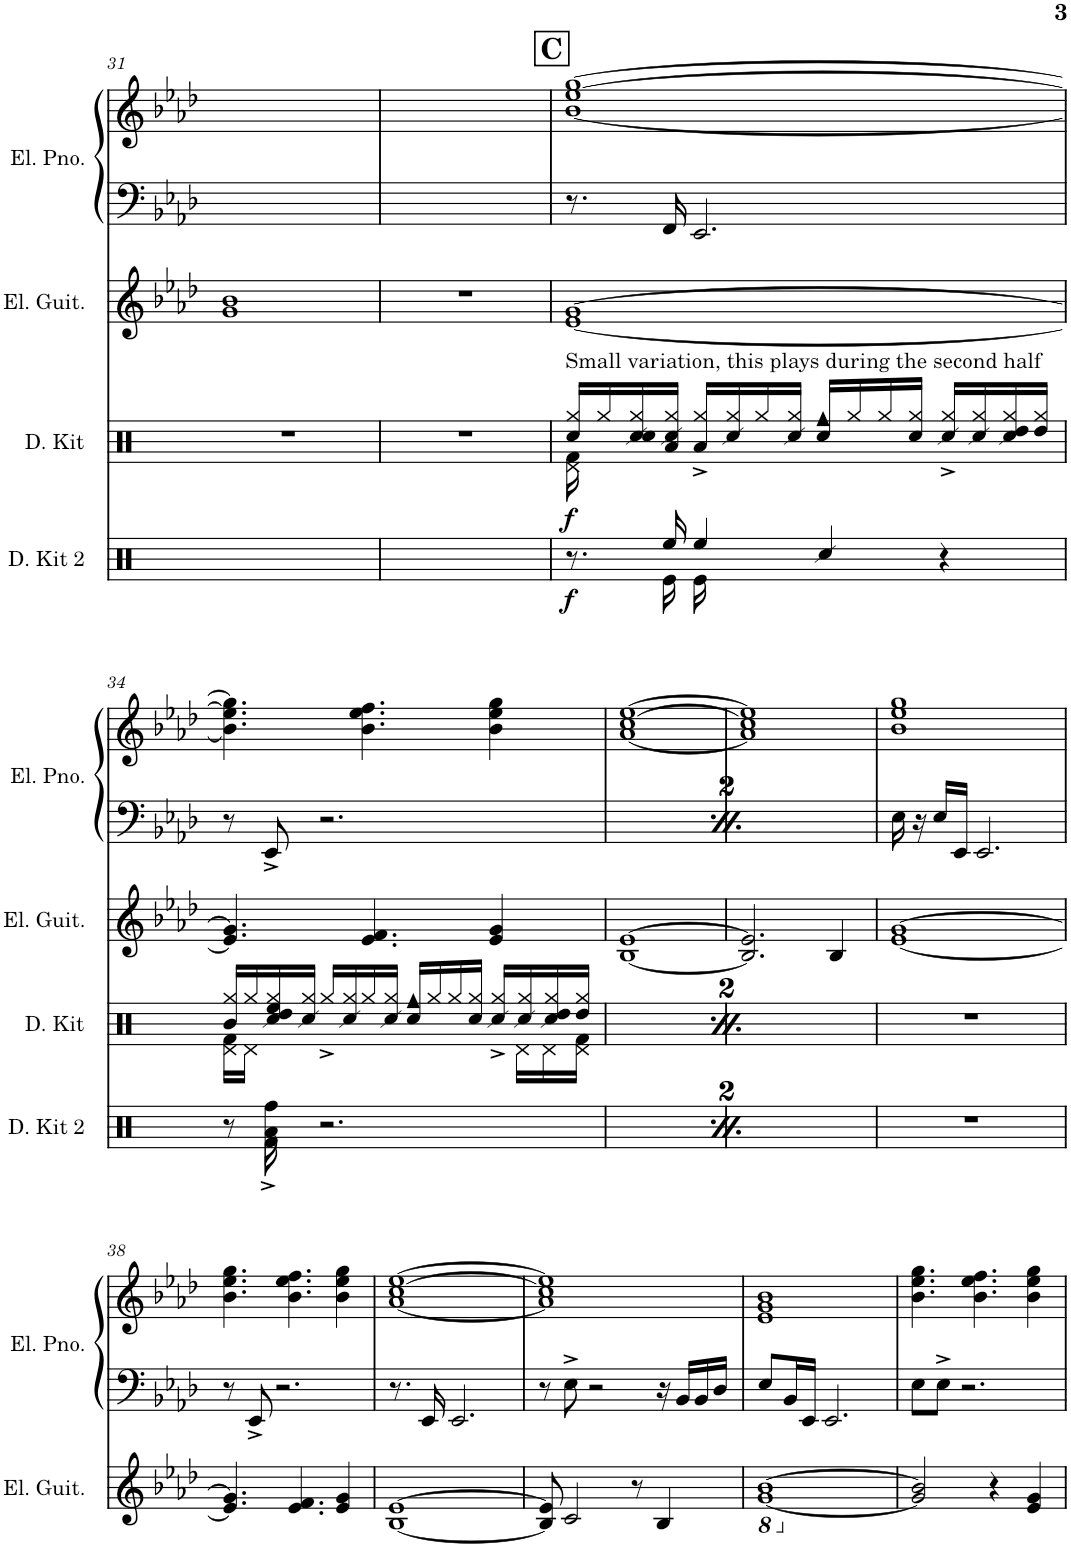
**kern	**kern	**kern	**kern	**kern
*part4	*part3	*part2	*part1	*part1
*staff5	*staff4	*staff3	*staff2	*staff1
*I"Brass Synthesizer	*I"Electric Guitar	*I"Celesta	*I"Electric Piano	*
*I'Synth.	*I'El. Guit.	*I'Cel.	*I'El. Pno.	*
!!LO:PB:g=z
*clefF4	*clefG2	*clefG2	*clefF4	*clefG2
*	*	*Trd-7c-12	*	*
*k[b-e-a-d-]	*k[b-e-a-d-]	*k[b-e-a-d-]	*k[b-e-a-d-]	*k[b-e-a-d-]
*M4/4	*M4/4	*M4/4	*M4/4	*M4/4
=31	=31	=31	=31	=31
1EE-_	1g 1b-	16b-/LL	8r	[1e- [1g [1b-
.	.	16b-/J	.	.
.	.	16e-/L	16e-/KL	.
.	.	16e-/JJ	8B-/J	.
.	.	16b-/LL	.	.
.	.	16b-/J	16r	.
.	.	16e-/L	16E-\LL	.
.	.	16e-/JJ	16F\JJ	.
.	.	16ee-\LL	2E-\	.
.	.	16ee-\J	.	.
.	.	16e-\K	.	.
.	.	8ee-\J	.	.
.	.	16ee-/LL	.	.
.	.	16e-/	.	.
.	.	16e-/JJ	.	.
=32	=32	=32	=32	=32
1EE-]	1r	16b-/LL	8r	1e-] 1g] 1b-]
.	.	16b-/J	.	.
.	.	16e-/L	8EE-/^ 8E-/^	.
.	.	16e-/JJ	.	.
.	.	16b-/LL	2.r	.
.	.	16b-/J	.	.
.	.	16e-/L	.	.
.	.	16e-/JJ	.	.
.	.	16ee-\LL	.	.
.	.	16ee-\J	.	.
.	.	16e-\K	.	.
.	.	8ee-\J	.	.
.	.	16ee-/LL	.	.
.	.	16e-/	.	.
.	.	16e-/JJ	.	.
!!LO:REH:place=s1:a:B:cj:fs=14:t=C
=33	=33	=33	=33	=33
[1EE-	[1e- [1g	16b-/LL	8.r	[1b- [1ee- [1gg
.	.	16b-/J	.	.
.	.	16e-/L	.	.
.	.	16e-/JJ	16FF/	.
.	.	16b-/LL	2.EE-/	.
.	.	16b-/J	.	.
.	.	16e-/L	.	.
.	.	16e-/JJ	.	.
.	.	16ee-\LL	.	.
.	.	16ee-\J	.	.
.	.	16e-\K	.	.
.	.	8ee-\J	.	.
.	.	16ee-/LL	.	.
.	.	16e-/	.	.
.	.	16e-/JJ	.	.
!!LO:LB:g=z
=34	=34	=34	=34	=34
1EE-_	4.e-/] 4.g/]	16b-/LL	8r	4.b-\] 4.ee-\] 4.gg\]
.	.	16b-/J	.	.
.	.	16e-/L	8EE-^/	.
.	.	16e-/JJ	.	.
.	.	16b-/LL	2.r	.
.	.	16b-/J	.	.
.	4.e-/ 4.f/	16e-/L	.	4.b-\ 4.ee-\ 4.ff\
.	.	16e-/JJ	.	.
.	.	16ee-\LL	.	.
.	.	16ee-\J	.	.
.	.	16e-\K	.	.
.	.	8ee-\J	.	.
.	4e-/ 4g/	.	.	4b-\ 4ee-\ 4gg\
.	.	16ee-/LL	.	.
.	.	16e-/	.	.
.	.	16e-/JJ	.	.
=35	=35	=35	=35	=35
1EE-_	[1B- [1e-	16b-/LL	8.r	[1a- [1cc [1ee-
.	.	16b-/J	.	.
.	.	16e-/L	.	.
.	.	16e-/JJ	16FF/	.
.	.	16b-/LL	2.EE-/	.
.	.	16b-/J	.	.
.	.	16e-/L	.	.
.	.	16e-/JJ	.	.
.	.	16ee-\LL	.	.
.	.	16ee-\J	.	.
.	.	16e-\K	.	.
.	.	8ee-\J	.	.
.	.	16ee-/LL	.	.
.	.	16e-/	.	.
.	.	16e-/JJ	.	.
=36	=36	=36	=36	=36
1EE-]	2.B-/] 2.e-/]	16b-/LL	8r	1a-] 1cc] 1ee-]
.	.	16b-/J	.	.
.	.	16e-/L	8EE-^/	.
.	.	16e-/JJ	.	.
.	.	16b-/LL	2.r	.
.	.	16b-/J	.	.
.	.	16e-/L	.	.
.	.	16e-/JJ	.	.
.	.	16ee-\LL	.	.
.	.	16ee-\J	.	.
.	.	16e-\K	.	.
.	.	8ee-\J	.	.
.	4B-/	.	.	.
.	.	16ee-/LL	.	.
.	.	16e-/	.	.
.	.	16e-/JJ	.	.
=37	=37	=37	=37	=37
[1EE-	[1e- [1g	16b-/LL	16E-\	1b- 1ee- 1gg
.	.	16b-/J	16r	.
.	.	16e-/L	16E-/LL	.
.	.	16e-/JJ	16EE-/JJ	.
.	.	16b-/LL	2.EE-/	.
.	.	16b-/J	.	.
.	.	16e-/L	.	.
.	.	16e-/JJ	.	.
.	.	16ee-\LL	.	.
.	.	16ee-\J	.	.
.	.	16e-\K	.	.
.	.	8ee-\J	.	.
.	.	16ee-/LL	.	.
.	.	16e-/	.	.
.	.	16e-/JJ	.	.
!!LO:LB:g=z
=38	=38	=38	=38	=38
1EE-_	4.e-/] 4.g/]	16b-/LL	8r	4.b-\ 4.ee-\ 4.gg\
.	.	16b-/J	.	.
.	.	16e-/L	8EE-^/	.
.	.	16e-/JJ	.	.
.	.	16b-/LL	2.r	.
.	.	16b-/J	.	.
.	4.e-/ 4.f/	16e-/L	.	4.b-\ 4.ee-\ 4.ff\
.	.	16e-/JJ	.	.
.	.	16ee-\LL	.	.
.	.	16ee-\J	.	.
.	.	16e-\K	.	.
.	.	8ee-\J	.	.
.	4e-/ 4g/	.	.	4b-\ 4ee-\ 4gg\
.	.	16ee-/LL	.	.
.	.	16e-/	.	.
.	.	16e-/JJ	.	.
=39	=39	=39	=39	=39
1EE-_	[1B- [1e-	16b-/LL	8.r	[1a- [1cc [1ee-
.	.	16b-/J	.	.
.	.	16e-/L	.	.
.	.	16e-/JJ	16EE-/	.
.	.	16b-/LL	2.EE-/	.
.	.	16b-/J	.	.
.	.	16e-/L	.	.
.	.	16e-/JJ	.	.
.	.	16ee-\LL	.	.
.	.	16ee-\J	.	.
.	.	16e-\K	.	.
.	.	8ee-\J	.	.
.	.	16ee-/LL	.	.
.	.	16e-/	.	.
.	.	16e-/JJ	.	.
=40	=40	=40	=40	=40
1EE-]	8B-/] 8e-/]	16b-/LL	8r	1a-] 1cc] 1ee-]
.	.	16b-/J	.	.
.	2c/	16e-/L	8E-^\	.
.	.	16e-/JJ	.	.
.	.	16b-/LL	2r	.
.	.	16b-/J	.	.
.	.	16e-/L	.	.
.	.	16e-/JJ	.	.
.	.	16ee-\LL	.	.
.	.	16ee-\J	.	.
.	8r	16e-\K	.	.
.	.	8ee-\J	.	.
.	4B-/	.	16r	.
.	.	16ee-/LL	16BB-/LL	.
.	.	16e-/	16BB-/	.
.	.	16e-/JJ	16D-/JJ	.
=41	=41	=41	=41	=41
*	*8ba	*	*	*
[1EE-	[1G [1B-	16b-/LL	8E-/L	1e- 1g 1b-
.	.	16b-/J	.	.
.	.	16e-/L	16BB-/L	.
.	.	16e-/JJ	16EE-/JJ	.
.	.	16b-/LL	2.EE-/	.
.	.	16b-/J	.	.
.	.	16e-/L	.	.
.	.	16e-/JJ	.	.
.	.	16ee-\LL	.	.
.	.	16ee-\J	.	.
.	.	16e-\K	.	.
.	.	8ee-\J	.	.
.	.	16ee-/LL	.	.
.	.	16e-/	.	.
.	.	16e-/JJ	.	.
=42	=42	=42	=42	=42
*	*X8ba	*	*	*
1EE-_	2g/] 2b-/]	16b-/LL	8E-\L	4.b-\ 4.ee-\ 4.gg\
.	.	16b-/J	.	.
.	.	16e-/L	8E-^\J	.
.	.	16e-/JJ	.	.
.	.	16b-/LL	2.r	.
.	.	16b-/J	.	.
.	.	16e-/L	.	4.b-\ 4.ee-\ 4.ff\
.	.	16e-/JJ	.	.
.	4r	16ee-\LL	.	.
.	.	16ee-\J	.	.
.	.	16e-\K	.	.
.	.	8ee-\J	.	.
.	4e-/ 4g/	.	.	4b-\ 4ee-\ 4gg\
.	.	16ee-/LL	.	.
.	.	16e-/	.	.
.	.	16e-/JJ	.	.
=	=	=	=	=
*-	*-	*-	*-	*-
